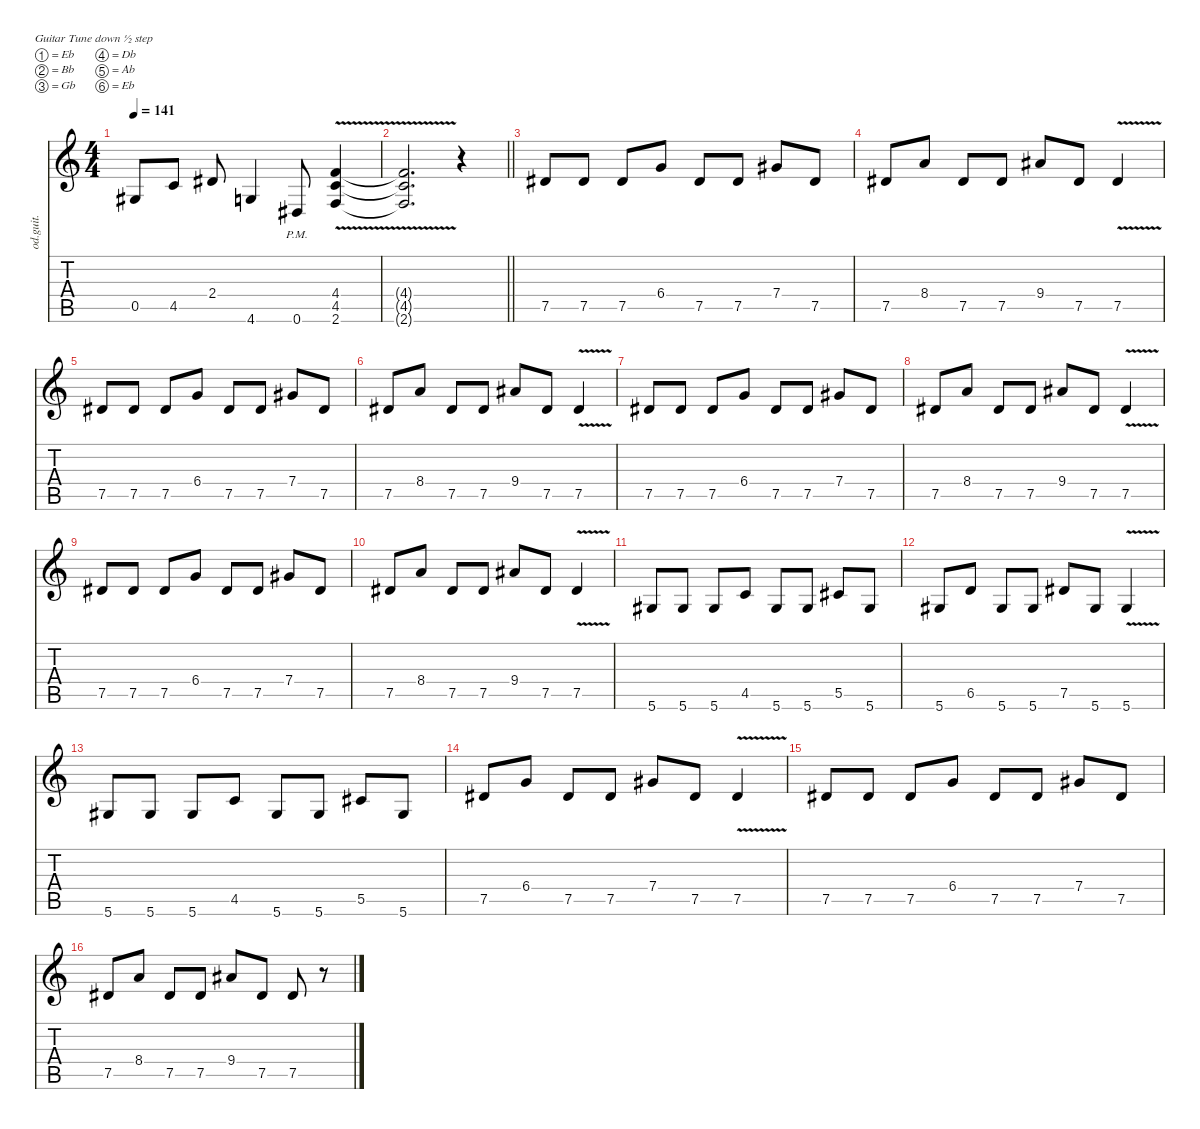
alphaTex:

\defaultSystemsLayout 4
\hideDynamics
\bracketExtendMode nobrackets
\otherSystemsTrackNameOrientation horizontal
\track ("Guitar" "od.guit.") {instrument overdrivenguitar}
\staff {score tabs}
\tuning (Eb4 Bb3 Gb3 Db3 Ab2 Eb2)
\ts (4 4)
\tempo 141
\clef g2
\ks c
0.5{acc #}.8{dy f beam Up} 4.5.8{beam Up} 2.4{acc #}.8{beam Up} 4.6.4{dy fff beam Up} 0.6{pm acc #}.8{dy f beam Up} (4.4{v} 4.5{v} 2.6{v}).4{beam Up} |
\barLineRight lightlight
(4.4{v t} 4.5{v t} 2.6{v t}).2{d beam Up} r.4{beam Up} |
7.5{acc #}.8{beam Up} 7.5{acc #}.8{beam Up} 7.5{acc #}.8{beam Up} 6.4.8{beam Up} 7.5{acc #}.8{beam Up} 7.5{acc #}.8{beam Up} 7.4{acc #}.8{beam Up} 7.5{acc #}.8{beam Up} |
7.5{acc #}.8{beam Up} 8.4.8{beam Up} 7.5{acc #}.8{beam Up} 7.5{acc #}.8{beam Up} 9.4{acc #}.8{beam Up} 7.5{acc #}.8{beam Up} 7.5{v acc #}.4{beam Up} |
7.5{acc #}.8{beam Up} 7.5{acc #}.8{beam Up} 7.5{acc #}.8{beam Up} 6.4.8{beam Up} 7.5{acc #}.8{beam Up} 7.5{acc #}.8{beam Up} 7.4{acc #}.8{beam Up} 7.5{acc #}.8{beam Up} |
7.5{acc #}.8{beam Up} 8.4.8{beam Up} 7.5{acc #}.8{beam Up} 7.5{acc #}.8{beam Up} 9.4{acc #}.8{beam Up} 7.5{acc #}.8{beam Up} 7.5{v acc #}.4{beam Up} |
7.5{acc #}.8{beam Up} 7.5{acc #}.8{beam Up} 7.5{acc #}.8{beam Up} 6.4.8{beam Up} 7.5{acc #}.8{beam Up} 7.5{acc #}.8{beam Up} 7.4{acc #}.8{beam Up} 7.5{acc #}.8{beam Up} |
7.5{acc #}.8{beam Up} 8.4.8{beam Up} 7.5{acc #}.8{beam Up} 7.5{acc #}.8{beam Up} 9.4{acc #}.8{beam Up} 7.5{acc #}.8{beam Up} 7.5{v acc #}.4{beam Up} |
7.5{acc #}.8{beam Up} 7.5{acc #}.8{beam Up} 7.5{acc #}.8{beam Up} 6.4.8{beam Up} 7.5{acc #}.8{beam Up} 7.5{acc #}.8{beam Up} 7.4{acc #}.8{beam Up} 7.5{acc #}.8{beam Up} |
7.5{acc #}.8{beam Up} 8.4.8{beam Up} 7.5{acc #}.8{beam Up} 7.5{acc #}.8{beam Up} 9.4{acc #}.8{beam Up} 7.5{acc #}.8{beam Up} 7.5{v acc #}.4{beam Up} |
5.6{acc #}.8{beam Up} 5.6{acc #}.8{beam Up} 5.6{acc #}.8{beam Up} 4.5.8{beam Up} 5.6{acc #}.8{beam Up} 5.6{acc #}.8{beam Up} 5.5{acc #}.8{beam Up} 5.6{acc #}.8{beam Up} |
5.6{acc #}.8{beam Up} 6.5.8{beam Up} 5.6{acc #}.8{beam Up} 5.6{acc #}.8{beam Up} 7.5{acc #}.8{beam Up} 5.6{acc #}.8{beam Up} 5.6{v acc #}.4{beam Up} |
5.6{acc #}.8{beam Up} 5.6{acc #}.8{beam Up} 5.6{acc #}.8{beam Up} 4.5.8{beam Up} 5.6{acc #}.8{beam Up} 5.6{acc #}.8{beam Up} 5.5{acc #}.8{beam Up} 5.6{acc #}.8{beam Up} |
7.5{acc #}.8{beam Up} 6.4.8{beam Up} 7.5{acc #}.8{beam Up} 7.5{acc #}.8{beam Up} 7.4{acc #}.8{beam Up} 7.5{acc #}.8{beam Up} 7.5{v acc #}.4{beam Up} |
7.5{acc #}.8{beam Up} 7.5{acc #}.8{beam Up} 7.5{acc #}.8{beam Up} 6.4.8{beam Up} 7.5{acc #}.8{beam Up} 7.5{acc #}.8{beam Up} 7.4{acc #}.8{beam Up} 7.5{acc #}.8{beam Up} |
7.5{acc #}.8{beam Up} 8.4.8{beam Up} 7.5{acc #}.8{beam Up} 7.5{acc #}.8{beam Up} 9.4{acc #}.8{beam Up} 7.5{acc #}.8{beam Up} 7.5{acc #}.8{beam Up} r.8{beam Up}
